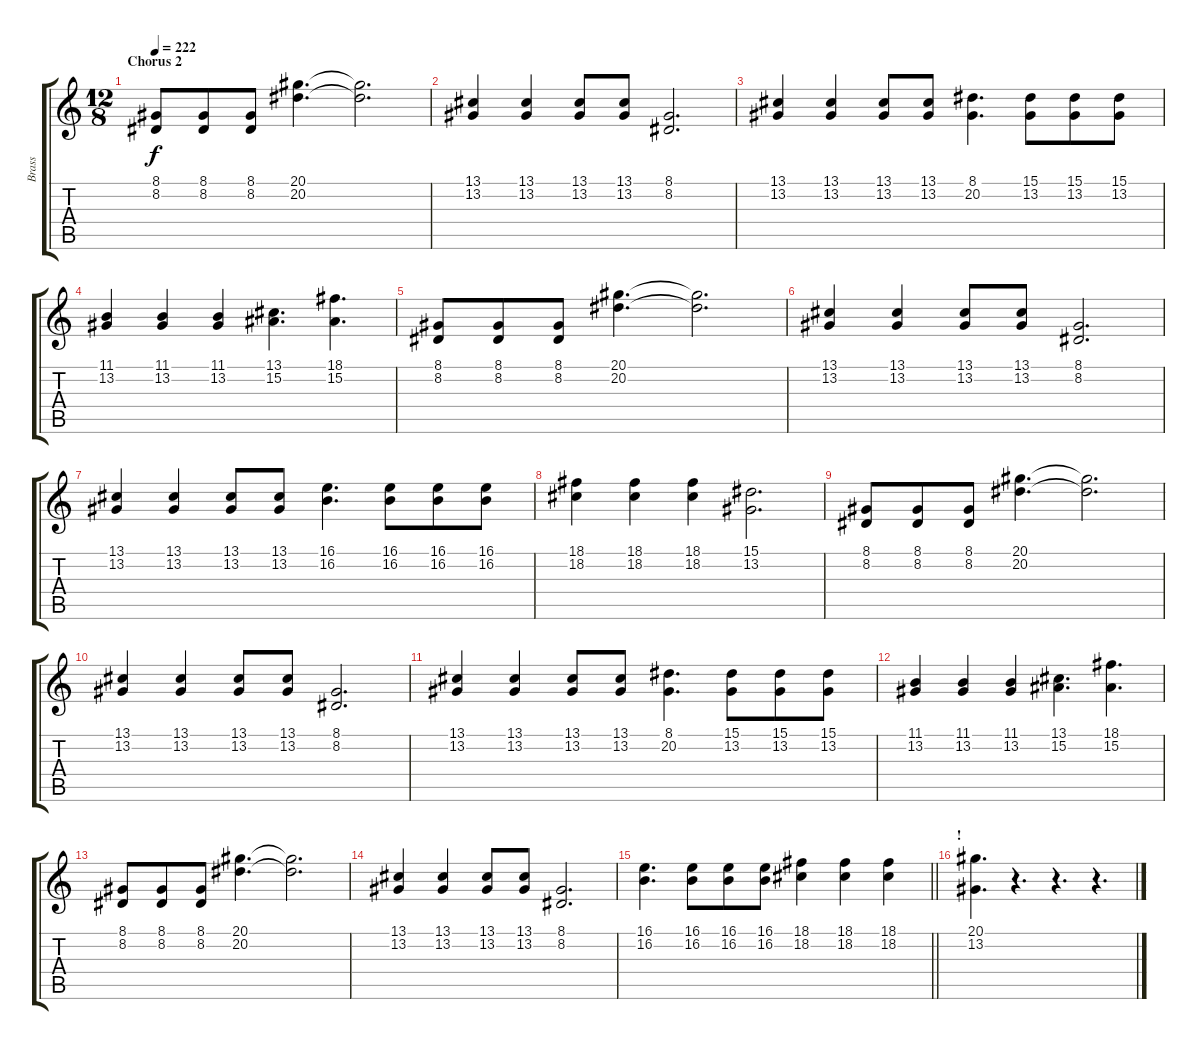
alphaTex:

\track ("Brass" "Brass") {instrument brasssection}
\staff {score tabs}
\tuning (C4 G3 Eb3 Bb2 F2 C2) {hide}
\ts (12 8)
\section ("" "Chorus 2")
\tempo 222
\clef g2
\ks c
(8.1 8.2).8{dy f} (8.1 8.2).8 (8.1 8.2).8 (20.1 20.2).4{d} (20.1{t} 20.2{t}).2{d} |
(13.1 13.2).4 (13.1 13.2).4 (13.1 13.2).8 (13.1 13.2).8 (8.1 8.2).2{d} |
(13.1 13.2).4 (13.1 13.2).4 (13.1 13.2).8 (13.1 13.2).8 (8.1 20.2).4{d} (15.1 13.2).8 (15.1 13.2).8 (15.1 13.2).8 |
(11.1 13.2).4 (11.1 13.2).4 (11.1 13.2).4 (13.1 15.2).4{d} (18.1 15.2).4{d} |
(8.1 8.2).8 (8.1 8.2).8 (8.1 8.2).8 (20.1 20.2).4{d} (20.1{t} 20.2{t}).2{d} |
(13.1 13.2).4 (13.1 13.2).4 (13.1 13.2).8 (13.1 13.2).8 (8.1 8.2).2{d} |
(13.1 13.2).4 (13.1 13.2).4 (13.1 13.2).8 (13.1 13.2).8 (16.1 16.2).4{d} (16.1 16.2).8 (16.1 16.2).8 (16.1 16.2).8 |
(18.1 18.2).4 (18.1 18.2).4 (18.1 18.2).4 (15.1 13.2).2{d} |
(8.1 8.2).8 (8.1 8.2).8 (8.1 8.2).8 (20.1 20.2).4{d} (20.1{t} 20.2{t}).2{d} |
(13.1 13.2).4 (13.1 13.2).4 (13.1 13.2).8 (13.1 13.2).8 (8.1 8.2).2{d} |
(13.1 13.2).4 (13.1 13.2).4 (13.1 13.2).8 (13.1 13.2).8 (8.1 20.2).4{d} (15.1 13.2).8 (15.1 13.2).8 (15.1 13.2).8 |
(11.1 13.2).4 (11.1 13.2).4 (11.1 13.2).4 (13.1 15.2).4{d} (18.1 15.2).4{d} |
(8.1 8.2).8 (8.1 8.2).8 (8.1 8.2).8 (20.1 20.2).4{d} (20.1{t} 20.2{t}).2{d} |
(13.1 13.2).4 (13.1 13.2).4 (13.1 13.2).8 (13.1 13.2).8 (8.1 8.2).2{d} |
\barLineRight lightlight
(16.1 16.2).4{d} (16.1 16.2).8 (16.1 16.2).8 (16.1 16.2).8 (18.1 18.2).4 (18.1 18.2).4 (18.1 18.2).4 |
\section ("" "!")
(20.1 13.2).4{d} r.4{d} r.4{d} r.4{d}
